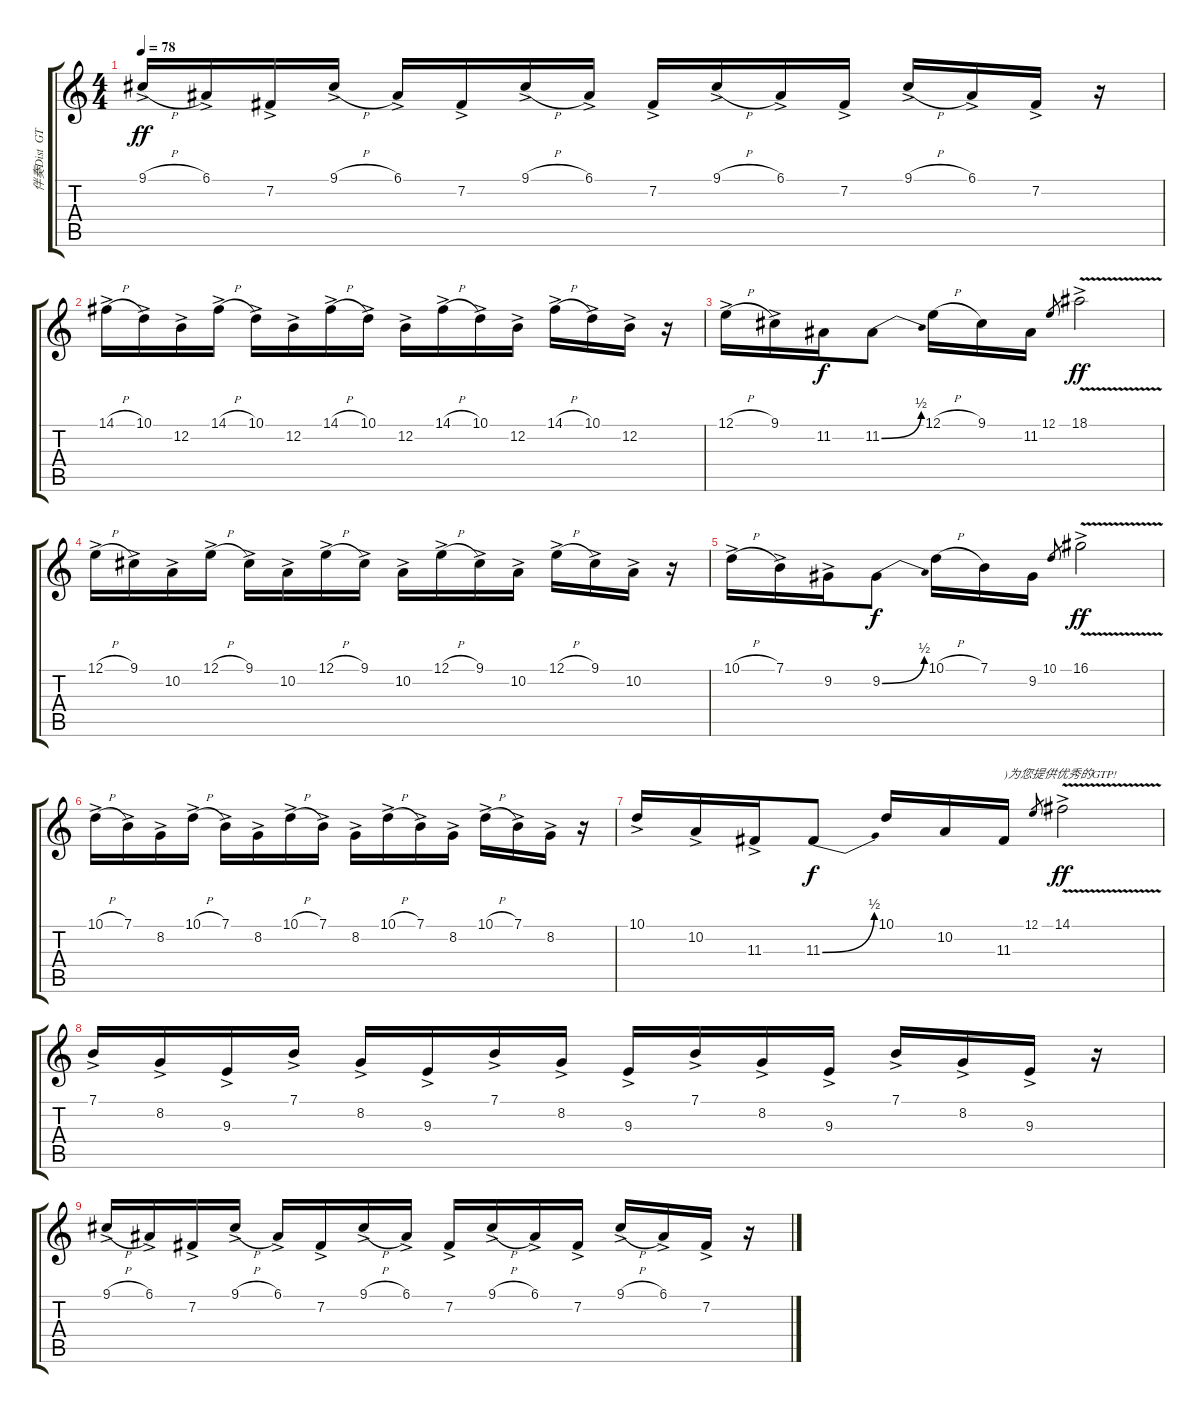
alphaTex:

\track ("伴奏Dist  GT" "伴奏Dist  GT") {instrument synthbrass1}
\staff {score tabs}
\tuning (E4 B3 G3 D3 A2 E2) {hide}
\ts (4 4)
\tempo 78
\clef g2
\ks c
9.1{h ac}.16{dy ff} 6.1{ac}.16 7.2{ac}.16 9.1{h ac}.16 6.1{ac}.16 7.2{ac}.16 9.1{h ac}.16 6.1{ac}.16 7.2{ac}.16 9.1{h ac}.16 6.1{ac}.16 7.2{ac}.16 9.1{h ac}.16 6.1{ac}.16 7.2{ac}.16 r.16 |
14.1{h ac}.16 10.1{ac}.16 12.2{ac}.16 14.1{h ac}.16 10.1{ac}.16 12.2{ac}.16 14.1{h ac}.16 10.1{ac}.16 12.2{ac}.16 14.1{h ac}.16 10.1{ac}.16 12.2{ac}.16 14.1{h ac}.16 10.1{ac}.16 12.2{ac}.16 r.16 |
12.1{h ac}.16 9.1{ac}.16 11.2.16{dy f} 11.2{be (bend 0 0 60 2)}.8 12.1{h}.16 9.1.16 11.2.16 12.1.8{gr} 18.1{v ac}.2{dy ff} |
12.1{h ac}.16 9.1{ac}.16 10.2{ac}.16 12.1{h ac}.16 9.1{ac}.16 10.2{ac}.16 12.1{h ac}.16 9.1{ac}.16 10.2{ac}.16 12.1{h ac}.16 9.1{ac}.16 10.2{ac}.16 12.1{h ac}.16 9.1{ac}.16 10.2{ac}.16 r.16 |
10.1{h ac}.16 7.1{ac}.16 9.2{ac}.16 9.2{be (bend 0 0 60 2)}.8{dy f} 10.1{h}.16 7.1.16 9.2.16 10.1.8{gr} 16.1{v ac}.2{dy ff} |
10.1{h ac}.16 7.1{ac}.16 8.2{ac}.16 10.1{h ac}.16 7.1{ac}.16 8.2{ac}.16 10.1{h ac}.16 7.1{ac}.16 8.2{ac}.16 10.1{h ac}.16 7.1{ac}.16 8.2{ac}.16 10.1{h ac}.16 7.1{ac}.16 8.2{ac}.16 r.16 |
10.1{ac}.16 10.2{ac}.16 11.3{ac}.16 11.3{be (bend 0 0 60 2)}.8{dy f} 10.1.16 10.2.16 11.3.16{txt ")为您提供优秀的GTP!"} 12.1.8{gr} 14.1{v ac}.2{dy ff} |
7.1{ac}.16 8.2{ac}.16 9.3{ac}.16 7.1{ac}.16 8.2{ac}.16 9.3{ac}.16 7.1{ac}.16 8.2{ac}.16 9.3{ac}.16 7.1{ac}.16 8.2{ac}.16 9.3{ac}.16 7.1{ac}.16 8.2{ac}.16 9.3{ac}.16 r.16 |
9.1{h ac}.16 6.1{ac}.16 7.2{ac}.16 9.1{h ac}.16 6.1{ac}.16 7.2{ac}.16 9.1{h ac}.16 6.1{ac}.16 7.2{ac}.16 9.1{h ac}.16 6.1{ac}.16 7.2{ac}.16 9.1{h ac}.16 6.1{ac}.16 7.2{ac}.16 r.16
